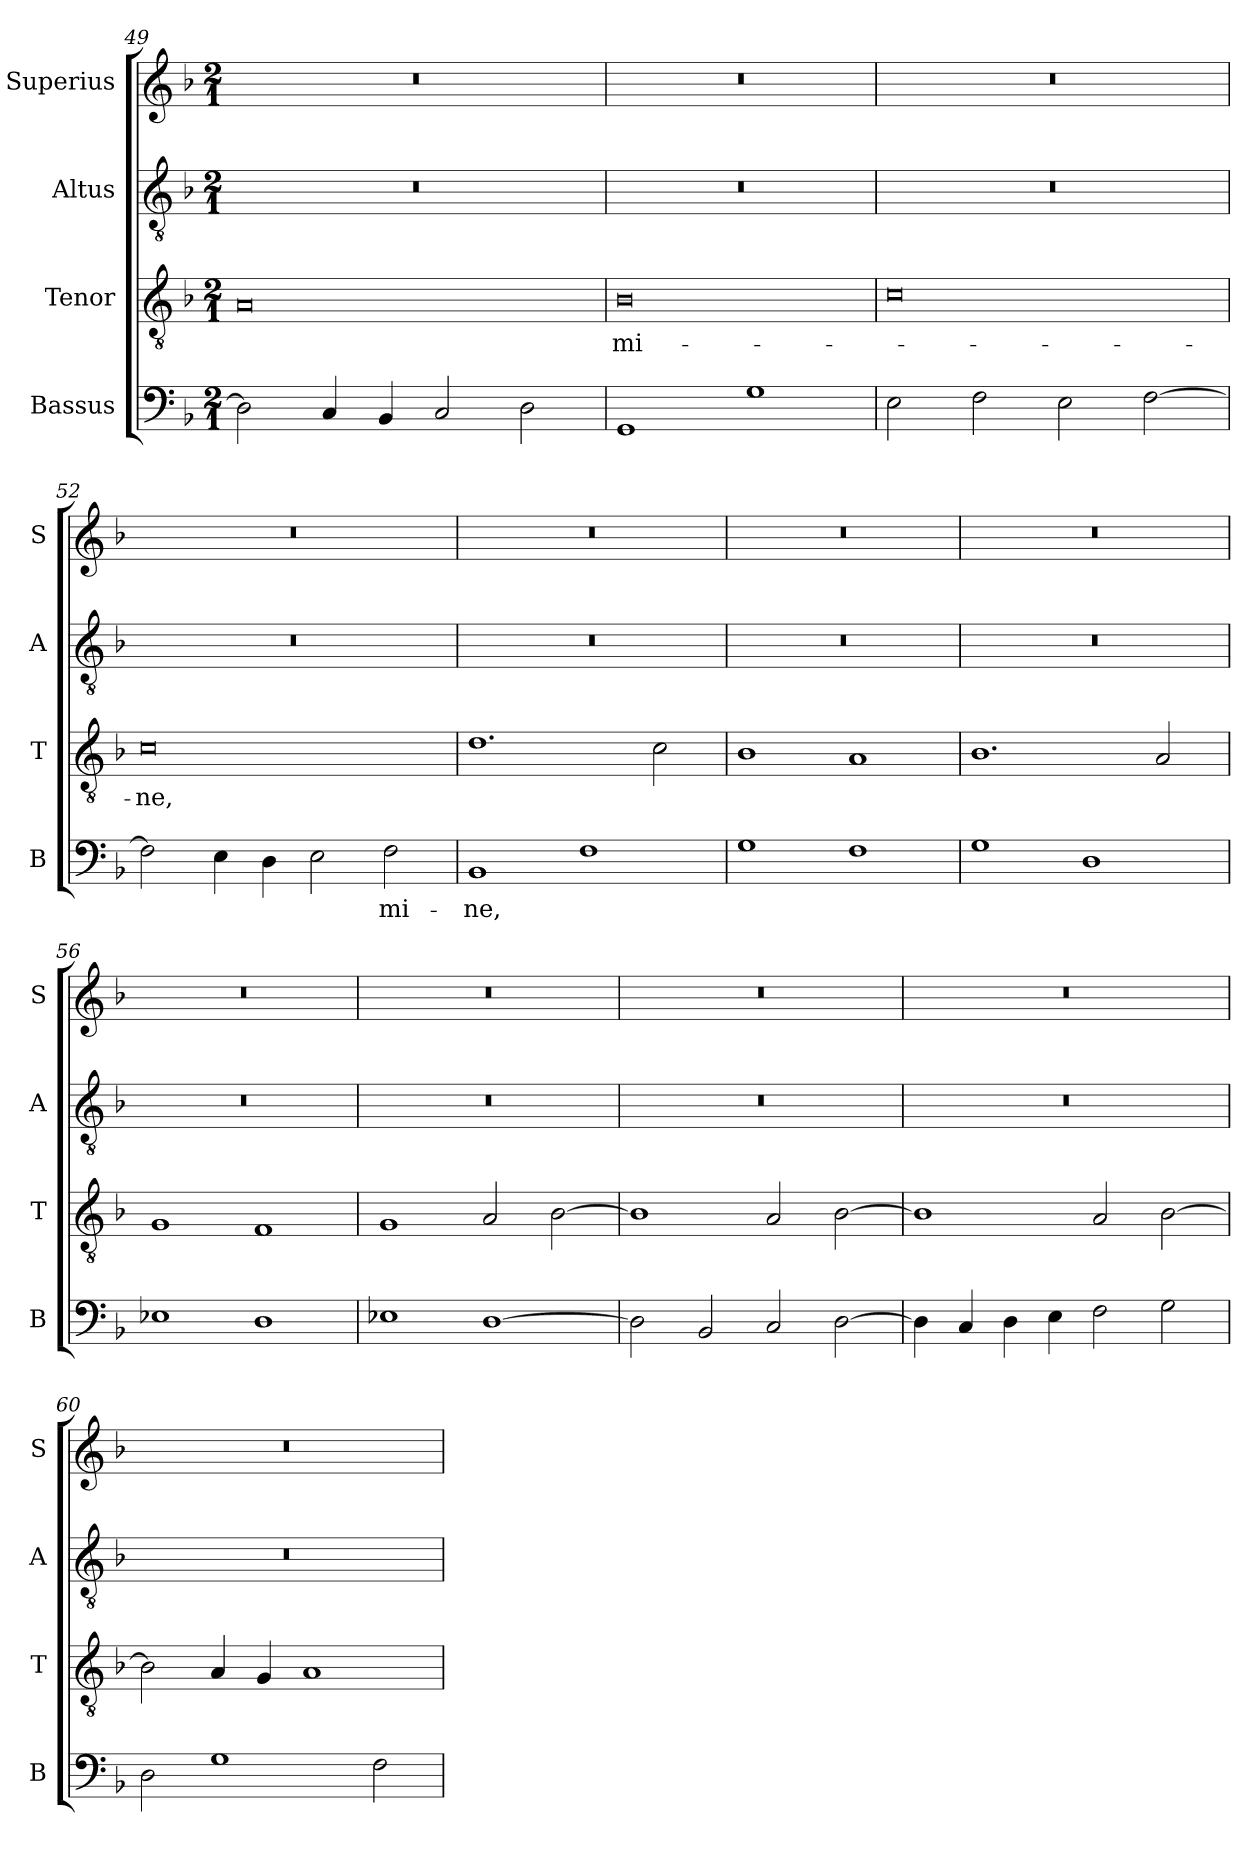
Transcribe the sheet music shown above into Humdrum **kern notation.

**kern	**text	**kern	**text	**kern	**kern
*part4	*part4	*part3	*part3	*part2	*part1
*staff4	*staff4	*staff3	*staff3	*staff2	*staff1
*I"Bassus	*	*I"Tenor	*	*I"Altus	*I"Superius
*I'B	*	*I'T	*	*I'A	*I'S
*clefF4	*	*clefGv2	*	*clefGv2	*clefG2
*k[b-]	*	*k[b-]	*	*k[b-]	*k[b-]
*M2/1	*	*M2/1	*	*M2/1	*M2/1
=49	=49	=49	=49	=49	=49
2D\]	.	0A	.	0r	0r
4C/	.	.	.	.	.
4BB-/	.	.	.	.	.
2C/	.	.	.	.	.
2D\	.	.	.	.	.
=50	=50	=50	=50	=50	=50
1GG	.	0B-	-mi-	0r	0r
1G	.	.	.	.	.
=51	=51	=51	=51	=51	=51
2E\	.	0c	.	0r	0r
2F\	.	.	.	.	.
2E\	.	.	.	.	.
[2F\	.	.	.	.	.
=52	=52	=52	=52	=52	=52
2F\]	.	0c	-ne,	0r	0r
4E\	.	.	.	.	.
4D\	.	.	.	.	.
2E\	.	.	.	.	.
2F\	-mi-	.	.	.	.
=53	=53	=53	=53	=53	=53
1BB-	-ne,	1.d	.	0r	0r
1F	.	.	.	.	.
.	.	2c\	.	.	.
=54	=54	=54	=54	=54	=54
1G	.	1B-	.	0r	0r
1F	.	1A	.	.	.
=55	=55	=55	=55	=55	=55
1G	.	1.B-	.	0r	0r
1D	.	.	.	.	.
.	.	2A/	.	.	.
=56	=56	=56	=56	=56	=56
1E-X	.	1G	.	0r	0r
1D	.	1F	.	.	.
=57	=57	=57	=57	=57	=57
1E-X	.	1G	.	0r	0r
[1D	.	2A/	.	.	.
.	.	[2B-\	.	.	.
=58	=58	=58	=58	=58	=58
2D\]	.	1B-]	.	0r	0r
2BB-/	.	.	.	.	.
2C/	.	2A/	.	.	.
[2D\	.	[2B-\	.	.	.
=59	=59	=59	=59	=59	=59
4D\]	.	1B-]	.	0r	0r
4C/	.	.	.	.	.
4D\	.	.	.	.	.
4E\	.	.	.	.	.
2F\	.	2A/	.	.	.
2G\	.	[2B-\	.	.	.
=60	=60	=60	=60	=60	=60
2D\	.	2B-\]	.	0r	0r
1G	.	4A/	.	.	.
.	.	4G/	.	.	.
.	.	1A	.	.	.
2F\	.	.	.	.	.
=	=	=	=	=	=
*-	*-	*-	*-	*-	*-
